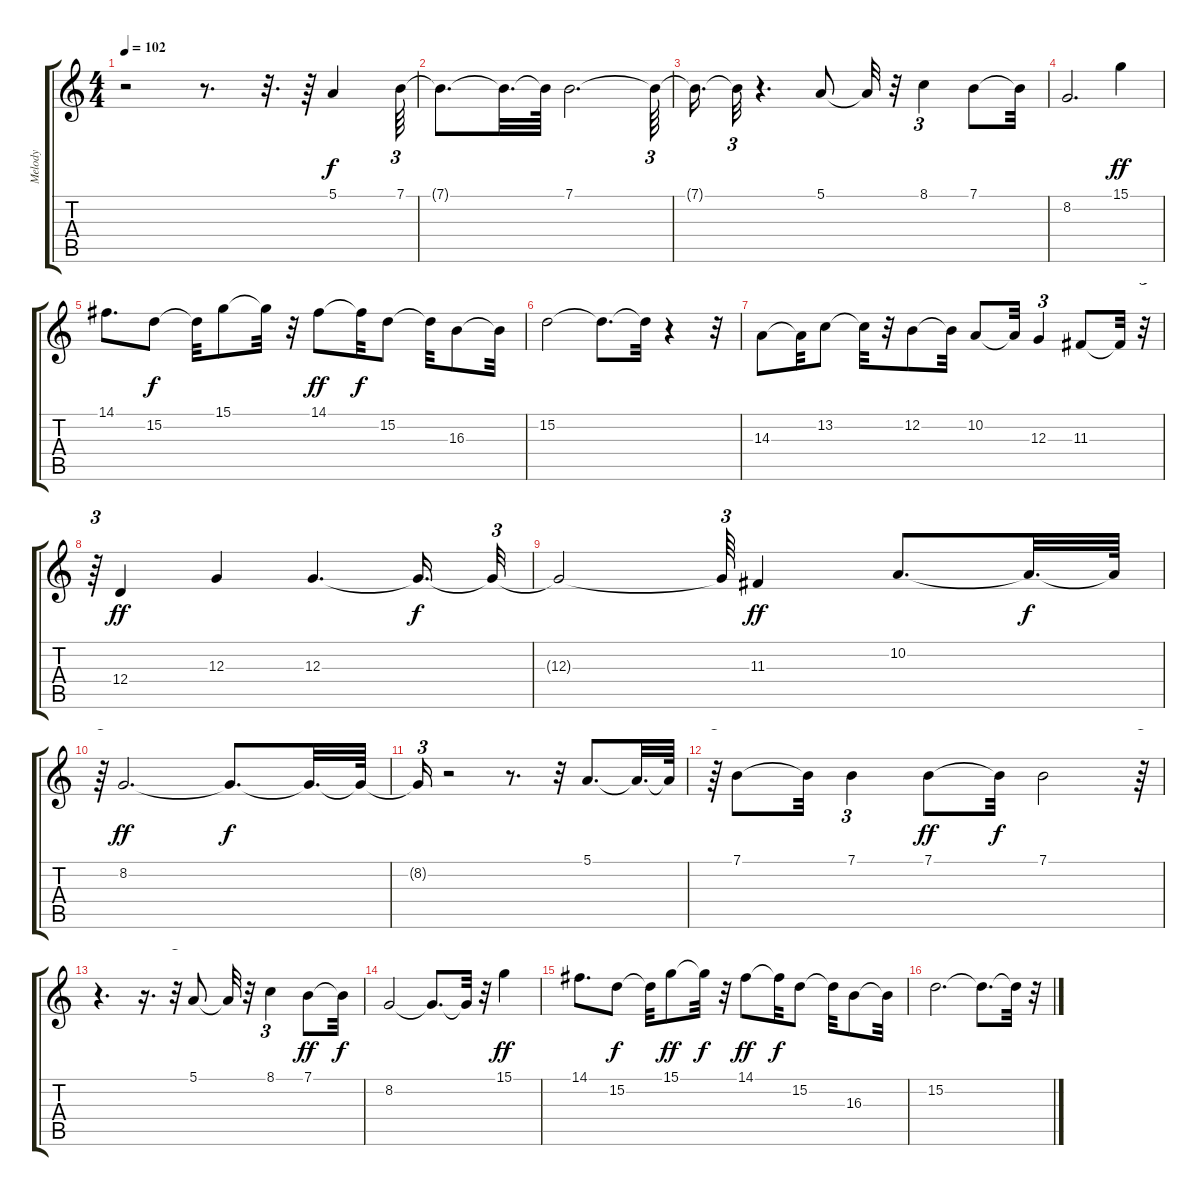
\track ("Melody  " "Melody  ") {instrument lead3calliope}
\staff {score tabs}
\tuning (E4 B3 G3 D3 A2 E2) {hide}
\ts (4 4)
\tempo 102
\clef g2
\ks c
r.2{dy f} r.8{d} r.32{d} r.64 5.1.4 7.1.64{tu (3 2)} |
7.1{t}.8{d} 7.1{t}.32{d} 7.1{t}.64 7.1.2{d} 7.1{t}.64{tu (3 2)} |
7.1{t}.16{d} 7.1{t}.32{tu (3 2)} r.4{d} 5.1.8 5.1{t}.32 r.32 8.1.4{tu (3 2)} 7.1.8 7.1{t}.32 |
8.2.2{d} 15.1.4{dy ff} |
14.1.8{d} 15.2.8{dy f} 15.2{t}.32 15.1.8 15.1{t}.32 r.32 14.1.8{dy ff} 14.1{t}.32{dy f} 15.2.8 15.2{t}.32 16.3.8 16.3{t}.32 |
15.2.2 15.2{t}.8{d} 15.2{t}.32 r.4 r.32 |
14.3.8 14.3{t}.32 13.2.8 13.2{t}.32 r.32 12.2.8 12.2{t}.32 10.2.8 10.2{t}.32 12.3.4{tu (3 2)} 11.3.8 11.3{t}.32 r.32{tu (3 2)} |
r.64{tu (3 2)} 12.4.4{dy ff} 12.3.4 12.3.4{d} 12.3{t}.16{d dy f} 12.3{t}.32{tu (3 2)} |
12.3{t}.2 12.3{t}.64{tu (3 2)} 11.3.4{dy ff} 10.2.8{d} 10.2{t}.32{d dy f} 10.2{t}.64 |
r.64{tu (3 2)} 8.2.2{d dy ff} 8.2{t}.8{d dy f} 8.2{t}.32{d} 8.2{t}.64 |
8.2{t}.16{tu (3 2)} r.2 r.8{d} r.32 5.1.8{d} 5.1{t}.32{d} 5.1{t}.64 |
r.64{tu (3 2)} 7.1.8 7.1{t}.32 7.1.4{tu (3 2)} 7.1.8{dy ff} 7.1{t}.32{dy f} 7.1.2 r.64{tu (3 2)} |
r.4{d} r.16{d} r.32{tu (3 2)} 5.1.8 5.1{t}.32 r.32 8.1.4{tu (3 2)} 7.1.8{dy ff} 7.1{t}.32{dy f} |
8.2.2 8.2{t}.8{d} 8.2{t}.32 r.32 15.1.4{dy ff} |
14.1.8{d} 15.2.8{dy f} 15.2{t}.32 15.1.8{dy ff} 15.1{t}.32{dy f} r.32 14.1.8{dy ff} 14.1{t}.32{dy f} 15.2.8 15.2{t}.32 16.3.8 16.3{t}.32 |
15.2.2{d} 15.2{t}.8{d} 15.2{t}.32 r.32
